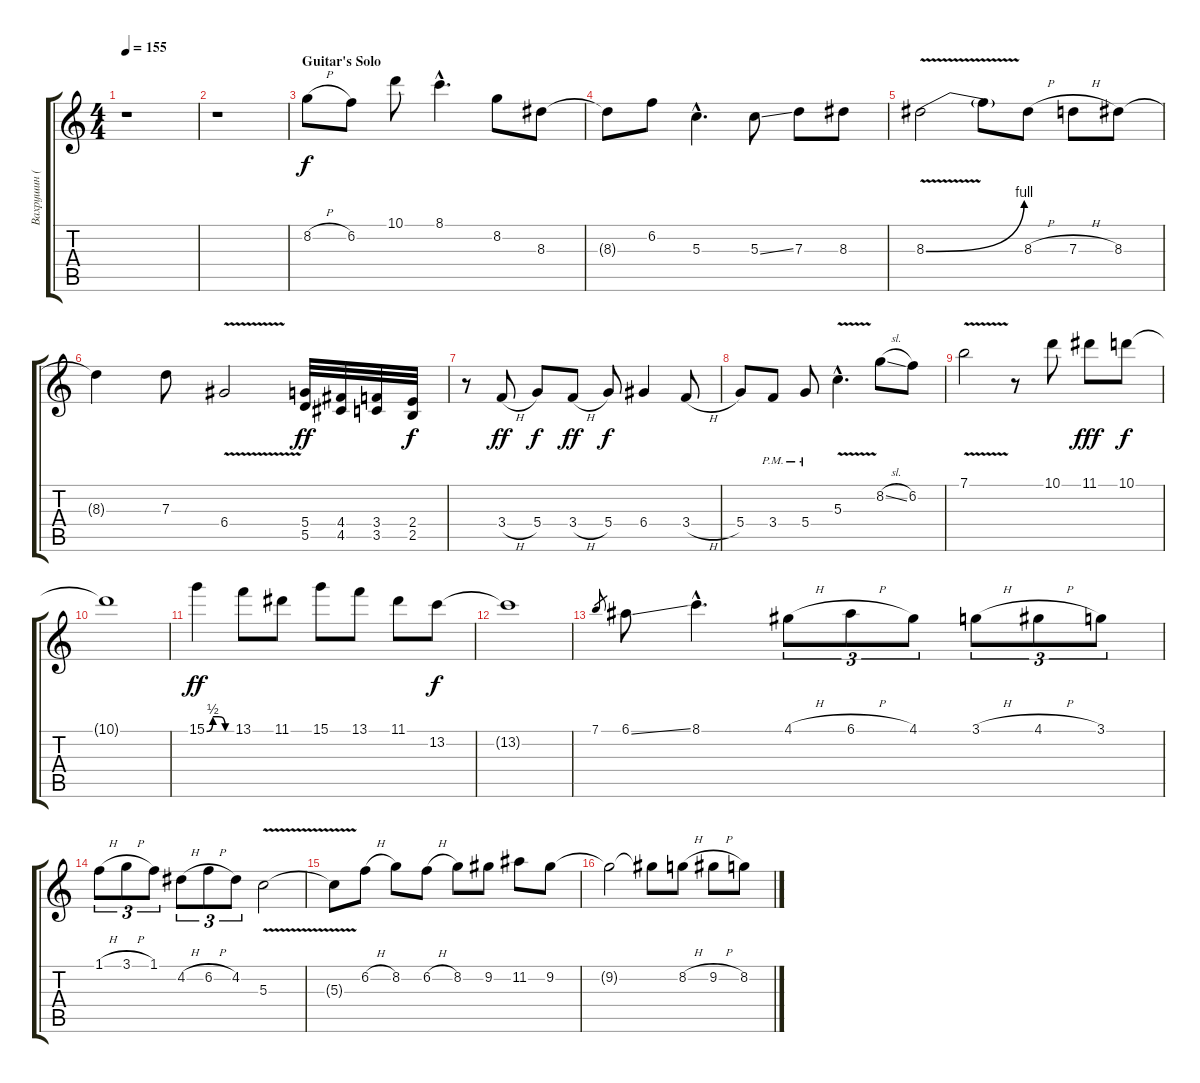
\track ("Вахрушин (Соло)" "Вахрушин (") {instrument distortionguitar}
\staff {score tabs}
\tuning (E4 B3 G3 D3 A2 E2) {hide}
\ts (4 4)
\tempo 155
\clef g2
\ks c
r.1{dy f} |
r.1 |
\section ("" "Guitar's Solo")
8.2{h}.8 6.2.8 10.1.8 8.1{hac}.4{d} 8.2.8 8.3.8 |
8.3{t}.8 6.2.8 5.3{hac}.4{d} 5.3{ss}.8 7.3.8 8.3.8 |
8.3{be (bend 0 0 60 4) v}.2 8.3{t}.8 8.3{h}.8 7.3{h}.8 8.3.8 |
8.3{t}.4 7.3.8 6.4{v}.2 (5.4 5.5).32{dy ff} (4.4 4.5).32 (3.4 3.5).32 (2.4 2.5).32{dy f} |
r.8 3.4{h}.8{dy ff} 5.4.8{dy f} 3.4{h}.8{dy ff} 5.4.8{dy f} 6.4.4 3.4{h}.8 |
5.4.8 3.4{pm}.8 5.4{pm}.8 5.3{v hac}.4{d} 8.2{sl}.8 6.2.8 |
7.1{v}.2 r.8 10.1.8 11.1.8{dy fff} 10.1.8{dy f} |
10.1{t}.1 |
15.1{be (custom 0 0 15 2 30 2 45 0 60 0)}.4{dy ff} 13.1.8 11.1.8 15.1.8 13.1.8 11.1.8 13.2.8{dy f} |
13.2{t}.1 |
7.1.8{gr} 6.1{ss}.8 8.1{hac}.4{d} 4.1{h}.8{tu (3 2)} 6.1{h}.8{tu (3 2)} 4.1.8{tu (3 2)} 3.1{h}.8{tu (3 2)} 4.1{h}.8{tu (3 2)} 3.1.8{tu (3 2)} |
1.1{h}.8{tu (3 2)} 3.1{h}.8{tu (3 2)} 1.1.8{tu (3 2)} 4.2{h}.8{tu (3 2)} 6.2{h}.8{tu (3 2)} 4.2.8{tu (3 2)} 5.3{v}.2 |
5.3{t}.8 6.2{h}.8 8.2.8 6.2{h}.8 8.2.8 9.2.8 11.2.8 9.2.8 |
9.2{t}.2 9.2{t}.8 8.2{h}.8 9.2{h}.8 8.2.8
